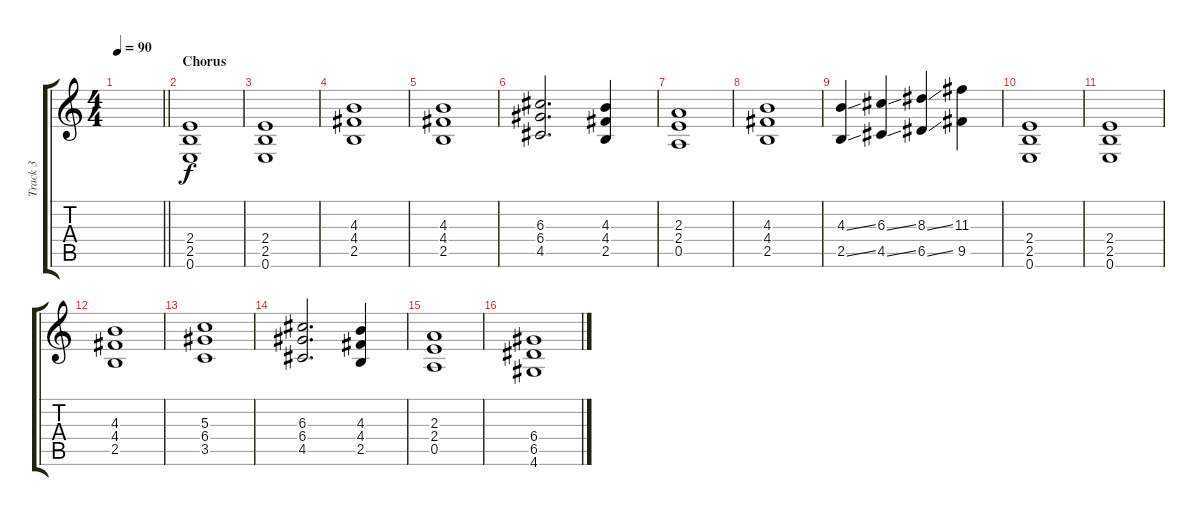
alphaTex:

\track ("Track 3" "Track 3") {instrument distortionguitar}
\staff {score tabs}
\tuning (E4 B3 G3 D3 A2 E2) {hide}
\ts (4 4)
\tempo 90
\clef g2
\barLineRight lightlight
\ks c
|
\section ("" "Chorus")
(2.4 2.5 0.6).1 |
(2.4 2.5 0.6).1 |
(4.3 4.4 2.5).1 |
(4.3 4.4 2.5).1 |
(6.3 6.4 4.5).2{d} (4.3 4.4 2.5).4 |
(2.3 2.4 0.5).1 |
(4.3 4.4 2.5).1 |
(4.3{ss} 2.5{ss}).4 (6.3{ss} 4.5{ss}).4 (8.3{ss} 6.5{ss}).4 (11.3 9.5).4 |
(2.4 2.5 0.6).1 |
(2.4 2.5 0.6).1 |
(4.3 4.4 2.5).1 |
(5.3 6.4 3.5).1 |
(6.3 6.4 4.5).2{d} (4.3 4.4 2.5).4 |
(2.3 2.4 0.5).1 |
(6.4 6.5 4.6).1
